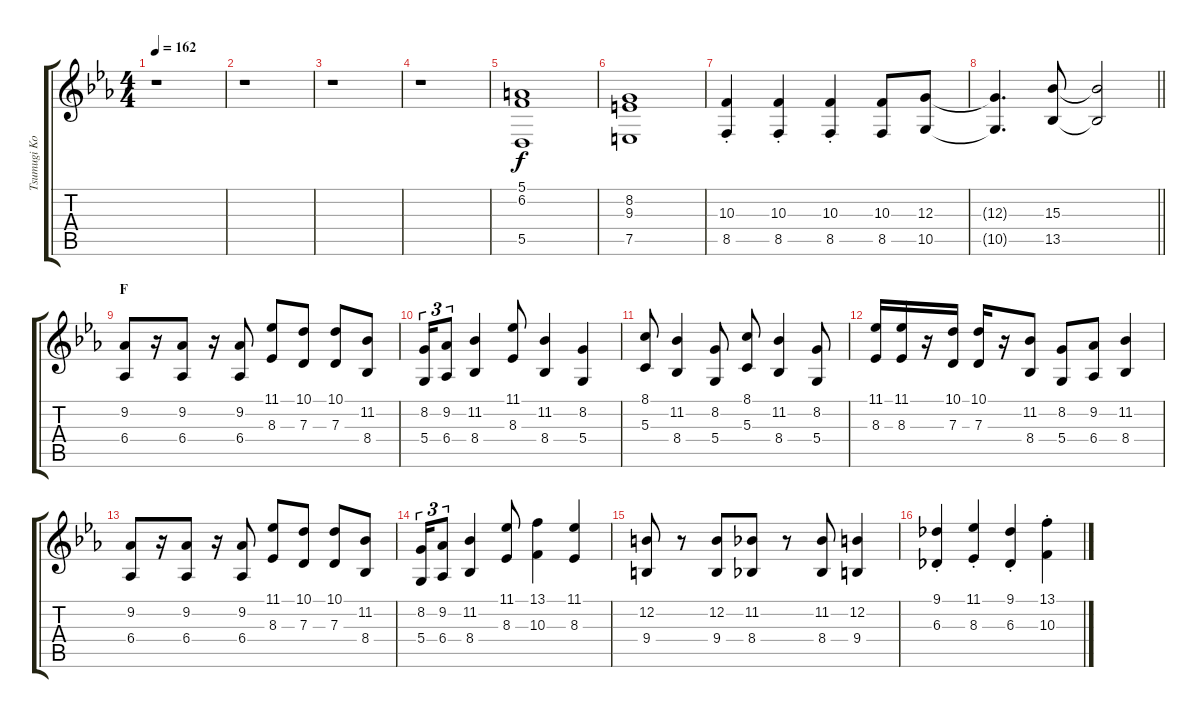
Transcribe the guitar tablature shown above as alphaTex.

\track ("Tsumugi Kotobuki" "Tsumugi Ko") {instrument lead6voice}
\staff {score tabs}
\tuning (E4 B3 G3 D3 A2 E2) {hide}
\ts (4 4)
\tempo 162
\clef g2
\ks eb
r.1{dy f} |
r.1 |
r.1 |
r.1 |
(5.1 6.2 5.5).1 |
(8.2 9.3 7.5).1 |
(10.3{st} 8.5{st}).4 (10.3{st} 8.5{st}).4 (10.3{st} 8.5{st}).4 (10.3 8.5).8 (12.3 10.5).8 |
\barLineRight lightlight
(12.3{t} 10.5{t}).4{d} (15.3 13.5).8 (15.3{t} 13.5{t}).2 |
\section ("" "F")
(9.2 6.4).8 r.16 (9.2 6.4).8 r.16 (9.2 6.4).8 (11.1 8.3).8 (10.1 7.3).8 (10.1 7.3).8 (11.2 8.4).8 |
(8.2 5.4).16{tu (3 2)} (9.2 6.4).8{tu (3 2)} (11.2 8.4).4 (11.1 8.3).8 (11.2 8.4).4 (8.2 5.4).4 |
(8.1 5.3).8 (11.2 8.4).4 (8.2 5.4).8 (8.1 5.3).8 (11.2 8.4).4 (8.2 5.4).8 |
(11.1 8.3).16 (11.1 8.3).16 r.16 (10.1 7.3).16 (10.1 7.3).16 r.16 (11.2 8.4).8 (8.2 5.4).8 (9.2 6.4).8 (11.2 8.4).4 |
(9.2 6.4).8 r.16 (9.2 6.4).8 r.16 (9.2 6.4).8 (11.1 8.3).8 (10.1 7.3).8 (10.1 7.3).8 (11.2 8.4).8 |
(8.2 5.4).16{tu (3 2)} (9.2 6.4).8{tu (3 2)} (11.2 8.4).4 (11.1 8.3).8 (13.1 10.3).4 (11.1 8.3).4 |
(12.2 9.4).8 r.8 (12.2 9.4).8 (11.2 8.4).8 r.8 (11.2 8.4).8 (12.2 9.4).4 |
(9.1{st} 6.3{st}).4 (11.1{st} 8.3{st}).4 (9.1{st} 6.3{st}).4 (13.1{st} 10.3{st}).4
